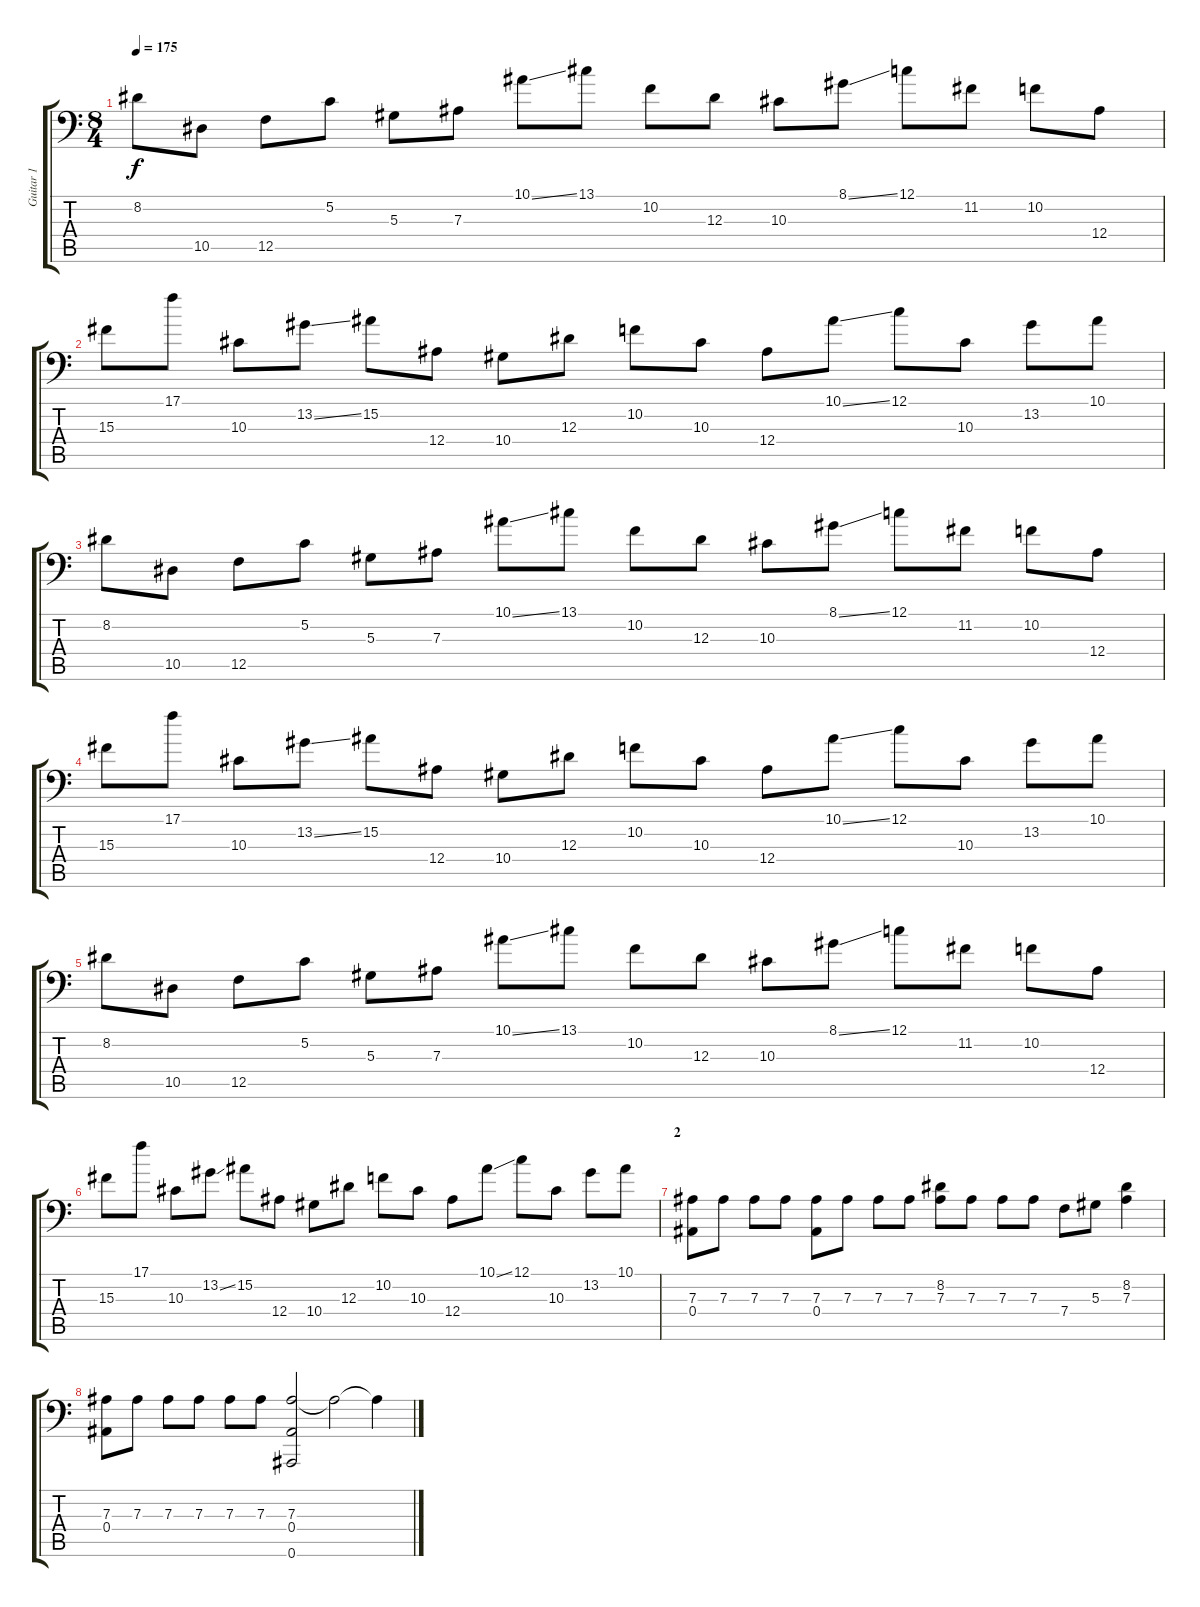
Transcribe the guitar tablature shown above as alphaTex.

\track ("Guitar 1" "Guitar 1") {instrument acousticgrandpiano}
\staff {score tabs}
\tuning (C4 G3 Eb3 Bb2 F2 Bb1) {hide}
\ts (8 4)
\tempo 175
\clef f4
\ks c
8.2.8{dy f} 10.5.8 12.5.8 5.2.8 5.3.8 7.3.8 10.1{ss}.8 13.1.8 10.2.8 12.3.8 10.3.8 8.1{ss}.8 12.1.8 11.2.8 10.2.8 12.4.8 |
15.3.8 17.1.8 10.3.8 13.2{ss}.8 15.2.8 12.4.8 10.4.8 12.3.8 10.2.8 10.3.8 12.4.8 10.1{ss}.8 12.1.8 10.3.8 13.2.8 10.1.8 |
8.2.8 10.5.8 12.5.8 5.2.8 5.3.8 7.3.8 10.1{ss}.8 13.1.8 10.2.8 12.3.8 10.3.8 8.1{ss}.8 12.1.8 11.2.8 10.2.8 12.4.8 |
15.3.8 17.1.8 10.3.8 13.2{ss}.8 15.2.8 12.4.8 10.4.8 12.3.8 10.2.8 10.3.8 12.4.8 10.1{ss}.8 12.1.8 10.3.8 13.2.8 10.1.8 |
8.2.8 10.5.8 12.5.8 5.2.8 5.3.8 7.3.8 10.1{ss}.8 13.1.8 10.2.8 12.3.8 10.3.8 8.1{ss}.8 12.1.8 11.2.8 10.2.8 12.4.8 |
15.3.8 17.1.8 10.3.8 13.2{ss}.8 15.2.8 12.4.8 10.4.8 12.3.8 10.2.8 10.3.8 12.4.8 10.1{ss}.8 12.1.8 10.3.8 13.2.8 10.1.8 |
\section ("" "2")
(7.3 0.4).8 7.3.8 7.3.8 7.3.8 (7.3 0.4).8 7.3.8 7.3.8 7.3.8 (8.2 7.3).8 7.3.8 7.3.8 7.3.8 7.4.8 5.3.8 (8.2 7.3).4 |
(7.3 0.4).8 7.3.8 7.3.8 7.3.8 7.3.8 7.3.8 (7.3 0.4 0.6).2 7.3{t}.2 7.3{t}.4
